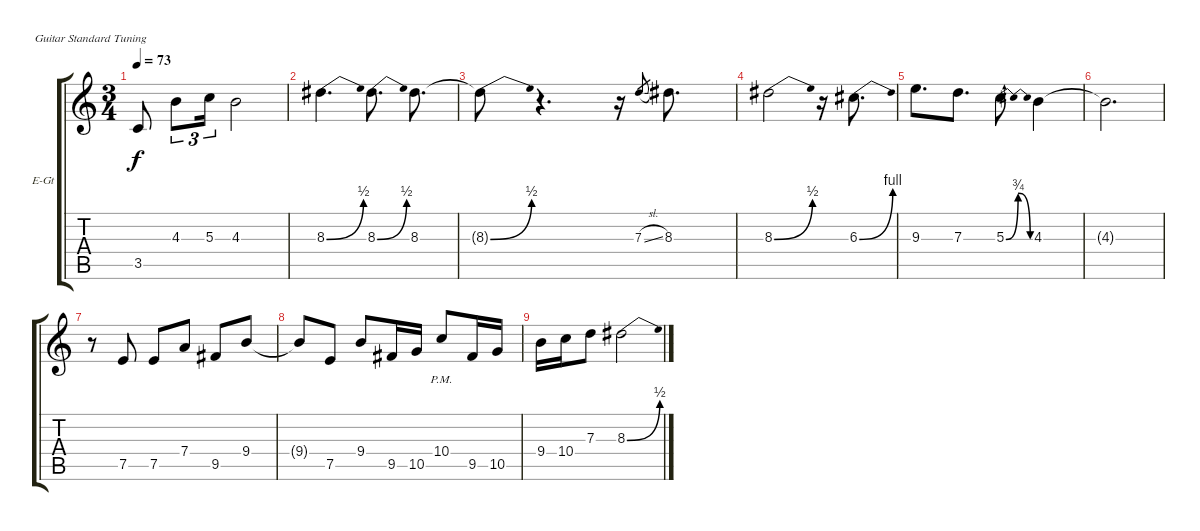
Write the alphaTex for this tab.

\defaultSystemsLayout 4
\bracketExtendMode groupsimilarinstruments
\firstSystemTrackNameOrientation horizontal
\otherSystemsTrackNameOrientation horizontal
\track ("Electric Guitar" "E-Gt") {instrument overdrivenguitar}
\staff {score tabs}
\tuning (E4 B3 G3 D3 A2 E2)
\ts (3 4)
\tempo 73
\clef g2
\ks c
3.5.8{dy f} 4.3.8{tu (3 2)} 5.3.16{tu (3 2)} 4.3.2 |
8.3{be (bend 0 0 7.199999999999999 2)}.4{d} 8.3{be (bend 0 0 7.199999999999999 2)}.8{d} 8.3.8{d} |
8.3{be (bend 0 0 13.799999999999999 2) t}.8 r.4{d} r.16 7.3{sl}.8{gr} 8.3.8{d} |
8.3{be (bend 0 0 15.6 2)}.2 r.16 6.3{be (bend 0 0 15 4)}.8{d} |
9.3.8{d} 7.3.8{d} 5.3{be (bendrelease 0 0 10.2 3 20.4 3 30 0)}.8 4.3.4 |
4.3{t}.2{d} |
r.8 7.5.8 7.5.8 7.4.8 9.5.8 9.4.8 |
9.4{t}.8 7.5.8 9.4.8 9.5.16 10.5.16 10.4{pm}.8 9.5.16 10.5.16 |
9.4.16 10.4.16 7.3.8 8.3{be (bend 0 0 5.3999999999999995 2)}.2
